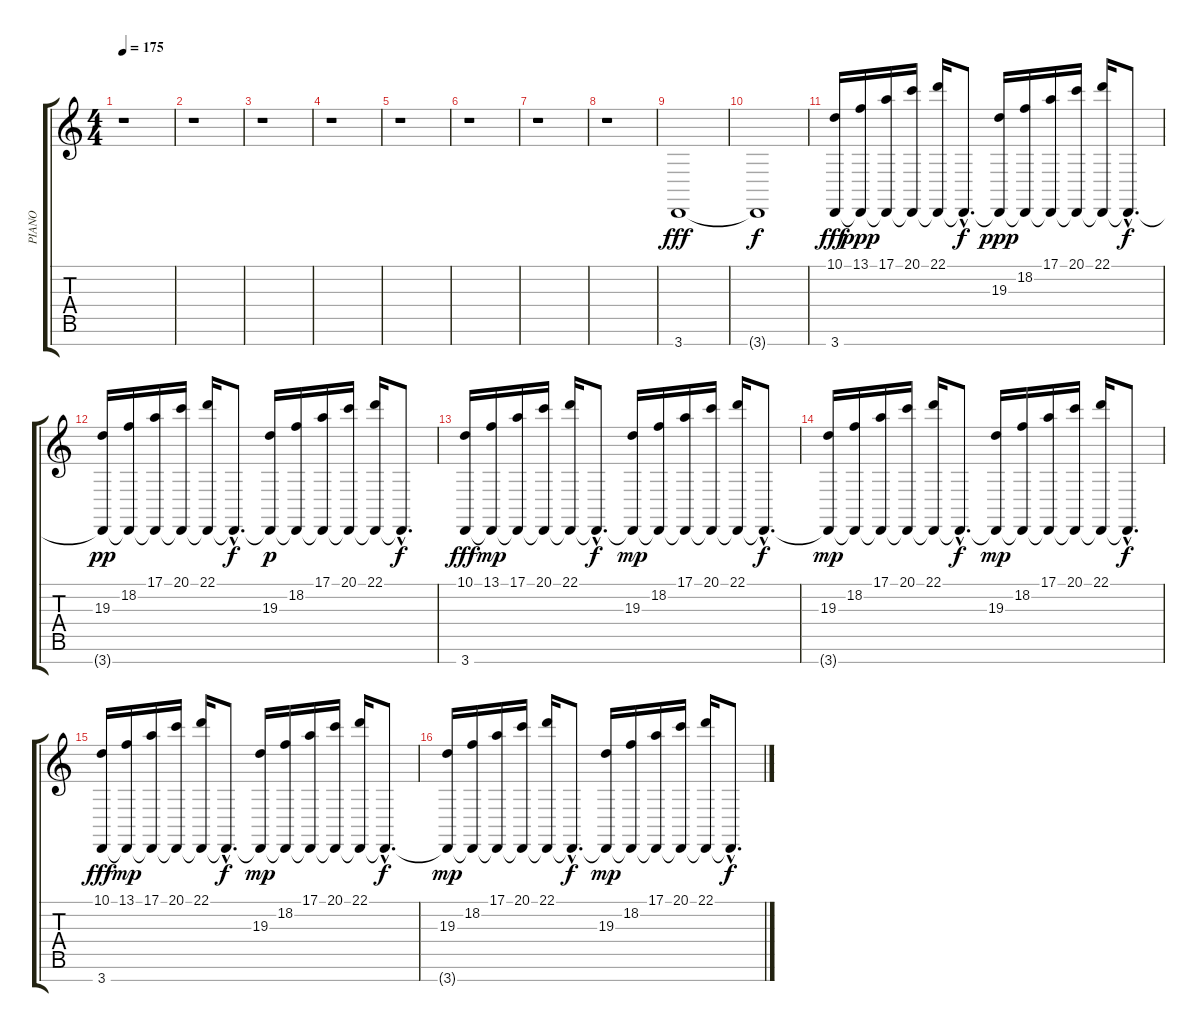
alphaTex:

\track ("PIANO" "PIANO") {instrument brightacousticpiano}
\staff {score tabs}
\tuning (E4 B3 G3 D3 A2 E2 B1) {hide}
\ts (4 4)
\tempo 175
\clef g2
\ks c
r.1{dy fff instrument brightacousticpiano} |
r.1 |
r.1 |
r.1 |
r.1 |
r.1 |
r.1 |
r.1 |
3.7.1 |
3.7{t}.1{dy f} |
(10.1 3.7).16{dy fff} (13.1 3.7{t}).16{dy ppp} (17.1 3.7{t}).16 (20.1 3.7{t}).16 (22.1 3.7{t}).16 3.7{hac t}.8{d dy f} (19.3 3.7{t}).16{dy ppp} (18.2 3.7{t}).16 (17.1 3.7{t}).16 (20.1 3.7{t}).16 (22.1 3.7{t}).16 3.7{hac t}.8{d dy f} |
(19.3 3.7{t}).16{dy pp} (18.2 3.7{t}).16 (17.1 3.7{t}).16 (20.1 3.7{t}).16 (22.1 3.7{t}).16 3.7{hac t}.8{d dy f} (19.3 3.7{t}).16{dy p} (18.2 3.7{t}).16 (17.1 3.7{t}).16 (20.1 3.7{t}).16 (22.1 3.7{t}).16 3.7{hac t}.8{d dy f} |
(10.1 3.7).16{dy fff} (13.1 3.7{t}).16{dy mp} (17.1 3.7{t}).16 (20.1 3.7{t}).16 (22.1 3.7{t}).16 3.7{hac t}.8{d dy f} (19.3 3.7{t}).16{dy mp} (18.2 3.7{t}).16 (17.1 3.7{t}).16 (20.1 3.7{t}).16 (22.1 3.7{t}).16 3.7{hac t}.8{d dy f} |
(19.3 3.7{t}).16{dy mp} (18.2 3.7{t}).16 (17.1 3.7{t}).16 (20.1 3.7{t}).16 (22.1 3.7{t}).16 3.7{hac t}.8{d dy f} (19.3 3.7{t}).16{dy mp} (18.2 3.7{t}).16 (17.1 3.7{t}).16 (20.1 3.7{t}).16 (22.1 3.7{t}).16 3.7{hac t}.8{d dy f} |
(10.1 3.7).16{dy fff} (13.1 3.7{t}).16{dy mp} (17.1 3.7{t}).16 (20.1 3.7{t}).16 (22.1 3.7{t}).16 3.7{hac t}.8{d dy f} (19.3 3.7{t}).16{dy mp} (18.2 3.7{t}).16 (17.1 3.7{t}).16 (20.1 3.7{t}).16 (22.1 3.7{t}).16 3.7{hac t}.8{d dy f} |
(19.3 3.7{t}).16{dy mp} (18.2 3.7{t}).16 (17.1 3.7{t}).16 (20.1 3.7{t}).16 (22.1 3.7{t}).16 3.7{hac t}.8{d dy f} (19.3 3.7{t}).16{dy mp} (18.2 3.7{t}).16 (17.1 3.7{t}).16 (20.1 3.7{t}).16 (22.1 3.7{t}).16 3.7{hac t}.8{d dy f}
